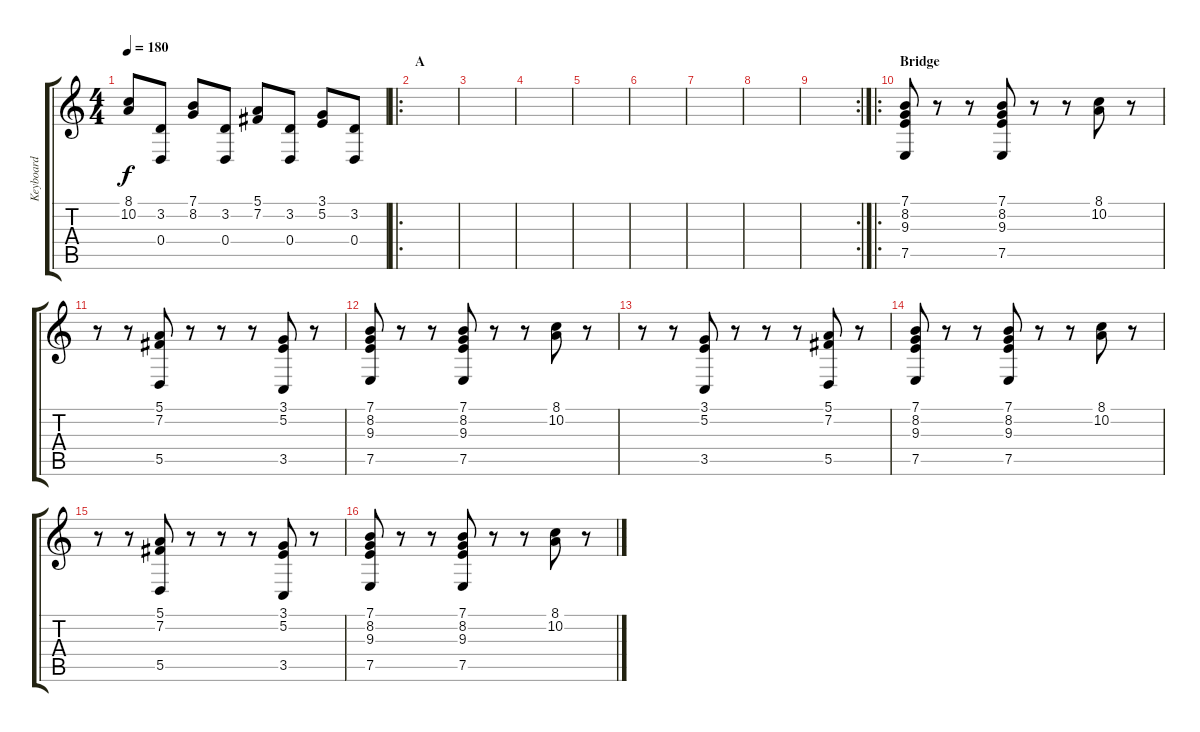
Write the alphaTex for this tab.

\track ("Keyboard" "Keyboard") {instrument choiraahs}
\staff {score tabs}
\tuning (E4 B3 G3 D3 A2 E2) {hide}
\ts (4 4)
\tempo 180
\clef g2
\ks c
(8.1 10.2).8{dy f} (3.2 0.4).8 (7.1 8.2).8 (3.2 0.4).8 (5.1 7.2).8 (3.2 0.4).8 (3.1 5.2).8 (3.2 0.4).8 |
\ro
\section ("" "A")
|
|
|
|
|
|
|
\rc 2
|
\ro
\section ("" "Bridge")
(7.1 8.2 9.3 7.5).8{volume 11} r.8 r.8 (7.1 8.2 9.3 7.5).8 r.8 r.8 (8.1 10.2).8 r.8 |
r.8 r.8 (5.1 7.2 5.5).8 r.8 r.8 r.8 (3.1 5.2 3.5).8 r.8 |
(7.1 8.2 9.3 7.5).8{volume 11} r.8 r.8 (7.1 8.2 9.3 7.5).8 r.8 r.8 (8.1 10.2).8 r.8 |
r.8 r.8 (3.1 5.2 3.5).8 r.8 r.8 r.8 (5.1 7.2 5.5).8 r.8 |
(7.1 8.2 9.3 7.5).8 r.8 r.8 (7.1 8.2 9.3 7.5).8 r.8 r.8 (8.1 10.2).8 r.8 |
r.8 r.8 (5.1 7.2 5.5).8 r.8 r.8 r.8 (3.1 5.2 3.5).8 r.8 |
(7.1 8.2 9.3 7.5).8 r.8 r.8 (7.1 8.2 9.3 7.5).8 r.8 r.8 (8.1 10.2).8 r.8
